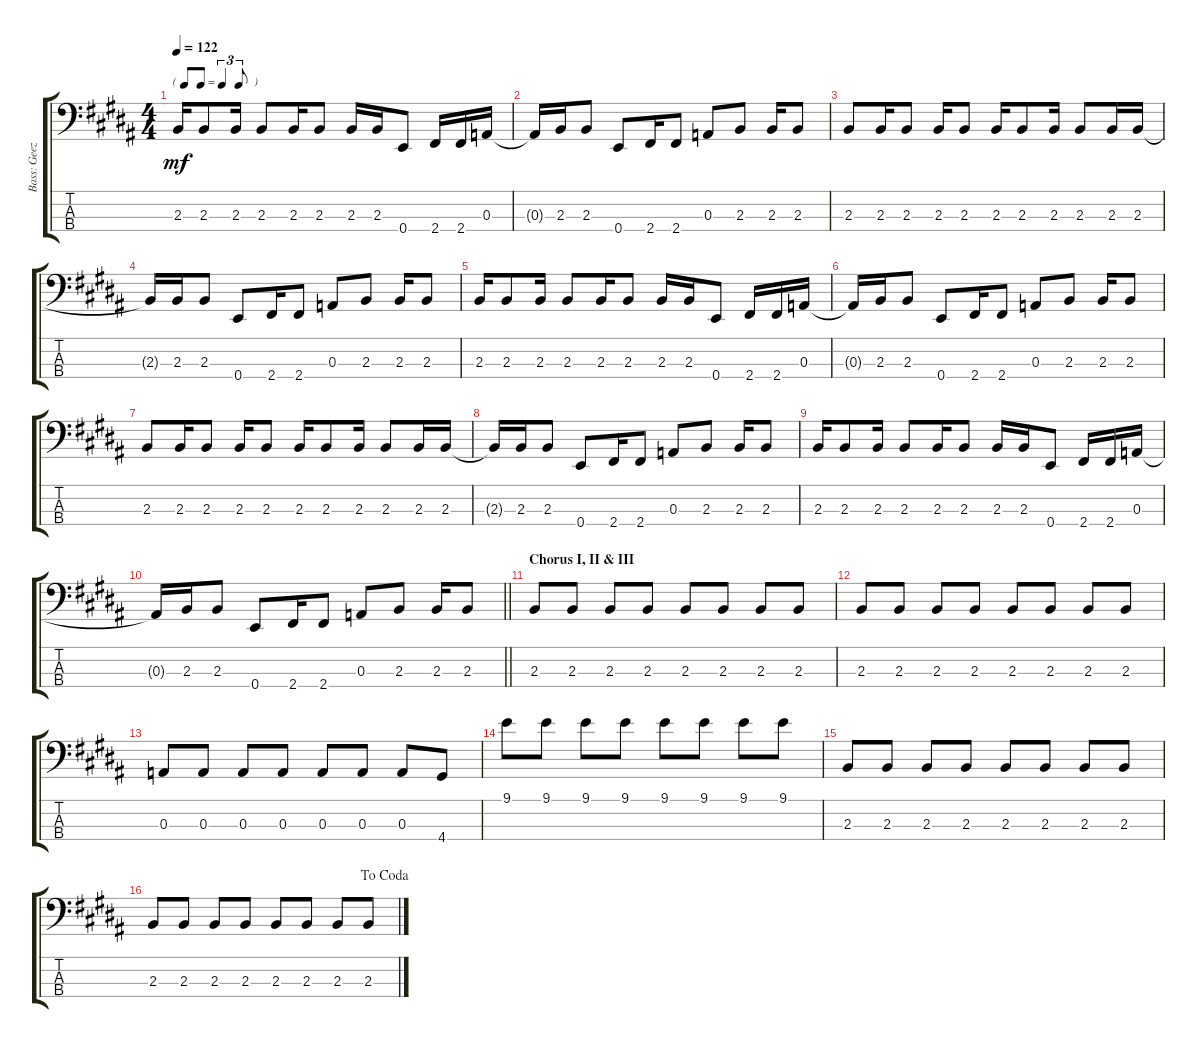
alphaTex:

\track ("Bass: Geezer" "Bass: Geez") {instrument electricbassfinger}
\staff {score tabs}
\tuning (G2 D2 A1 E1) {hide}
\ts (4 4)
\tf triplet8th
\tempo 122
\clef f4
\ks b
2.3.16{dy mf} 2.3.8 2.3.16 2.3.8 2.3.16 2.3.8 2.3.16 2.3.16 0.4.8 2.4.16 2.4.16 0.3.16 |
0.3{t}.16 2.3.16 2.3.8 0.4.8 2.4.16 2.4.8 0.3.8 2.3.8 2.3.16 2.3.8 |
2.3.8 2.3.16 2.3.8 2.3.16 2.3.8 2.3.16 2.3.8 2.3.16 2.3.8 2.3.16 2.3.16 |
2.3{t}.16 2.3.16 2.3.8 0.4.8 2.4.16 2.4.8 0.3.8 2.3.8 2.3.16 2.3.8 |
2.3.16 2.3.8 2.3.16 2.3.8 2.3.16 2.3.8 2.3.16 2.3.16 0.4.8 2.4.16 2.4.16 0.3.16 |
0.3{t}.16 2.3.16 2.3.8 0.4.8 2.4.16 2.4.8 0.3.8 2.3.8 2.3.16 2.3.8 |
2.3.8 2.3.16 2.3.8 2.3.16 2.3.8 2.3.16 2.3.8 2.3.16 2.3.8 2.3.16 2.3.16 |
2.3{t}.16 2.3.16 2.3.8 0.4.8 2.4.16 2.4.8 0.3.8 2.3.8 2.3.16 2.3.8 |
2.3.16 2.3.8 2.3.16 2.3.8 2.3.16 2.3.8 2.3.16 2.3.16 0.4.8 2.4.16 2.4.16 0.3.16 |
\barLineRight lightlight
0.3{t}.16 2.3.16 2.3.8 0.4.8 2.4.16 2.4.8 0.3.8 2.3.8 2.3.16 2.3.8 |
\section ("" "Chorus I, II & III")
2.3.8 2.3.8 2.3.8 2.3.8 2.3.8 2.3.8 2.3.8 2.3.8 |
2.3.8 2.3.8 2.3.8 2.3.8 2.3.8 2.3.8 2.3.8 2.3.8 |
0.3.8 0.3.8 0.3.8 0.3.8 0.3.8 0.3.8 0.3.8 4.4.8 |
9.1.8 9.1.8 9.1.8 9.1.8 9.1.8 9.1.8 9.1.8 9.1.8 |
2.3.8 2.3.8 2.3.8 2.3.8 2.3.8 2.3.8 2.3.8 2.3.8 |
\jump dacoda
2.3.8 2.3.8 2.3.8 2.3.8 2.3.8 2.3.8 2.3.8 2.3.8
